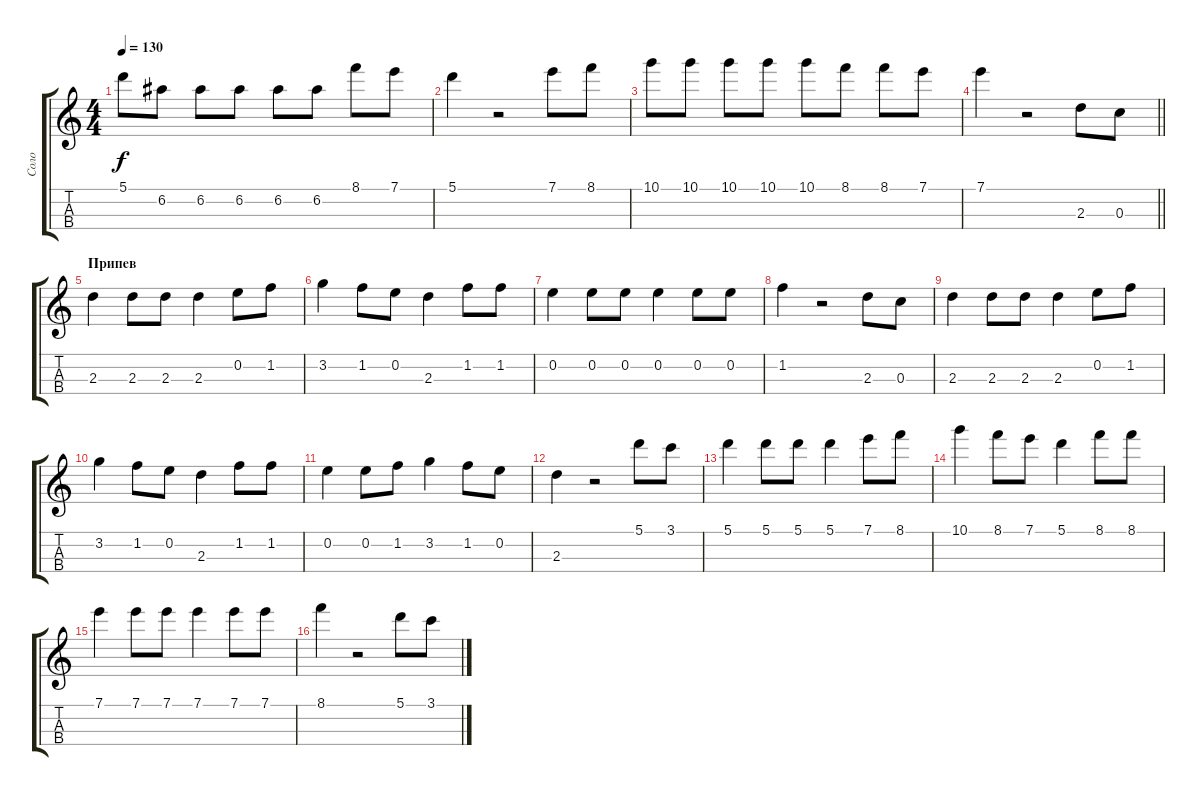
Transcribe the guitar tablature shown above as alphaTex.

\track ("Соло" "Соло") {instrument acousticguitarsteel}
\staff {score tabs}
\tuning (A4 E4 C4 G3) {hide}
\ts (4 4)
\tempo 130
\clef g2
\ks c
5.1.8{dy f} 6.2.8 6.2.8 6.2.8 6.2.8 6.2.8 8.1.8 7.1.8 |
5.1.4 r.2 7.1.8 8.1.8 |
10.1.8 10.1.8 10.1.8 10.1.8 10.1.8 8.1.8 8.1.8 7.1.8 |
\barLineRight lightlight
7.1.4 r.2 2.3.8 0.3.8 |
\section ("" "Припев")
2.3.4 2.3.8 2.3.8 2.3.4 0.2.8 1.2.8 |
3.2.4 1.2.8 0.2.8 2.3.4 1.2.8 1.2.8 |
0.2.4 0.2.8 0.2.8 0.2.4 0.2.8 0.2.8 |
1.2.4 r.2 2.3.8 0.3.8 |
2.3.4 2.3.8 2.3.8 2.3.4 0.2.8 1.2.8 |
3.2.4 1.2.8 0.2.8 2.3.4 1.2.8 1.2.8 |
0.2.4 0.2.8 1.2.8 3.2.4 1.2.8 0.2.8 |
2.3.4 r.2 5.1.8 3.1.8 |
5.1.4 5.1.8 5.1.8 5.1.4 7.1.8 8.1.8 |
10.1.4 8.1.8 7.1.8 5.1.4 8.1.8 8.1.8 |
7.1.4 7.1.8 7.1.8 7.1.4 7.1.8 7.1.8 |
8.1.4 r.2 5.1.8 3.1.8
